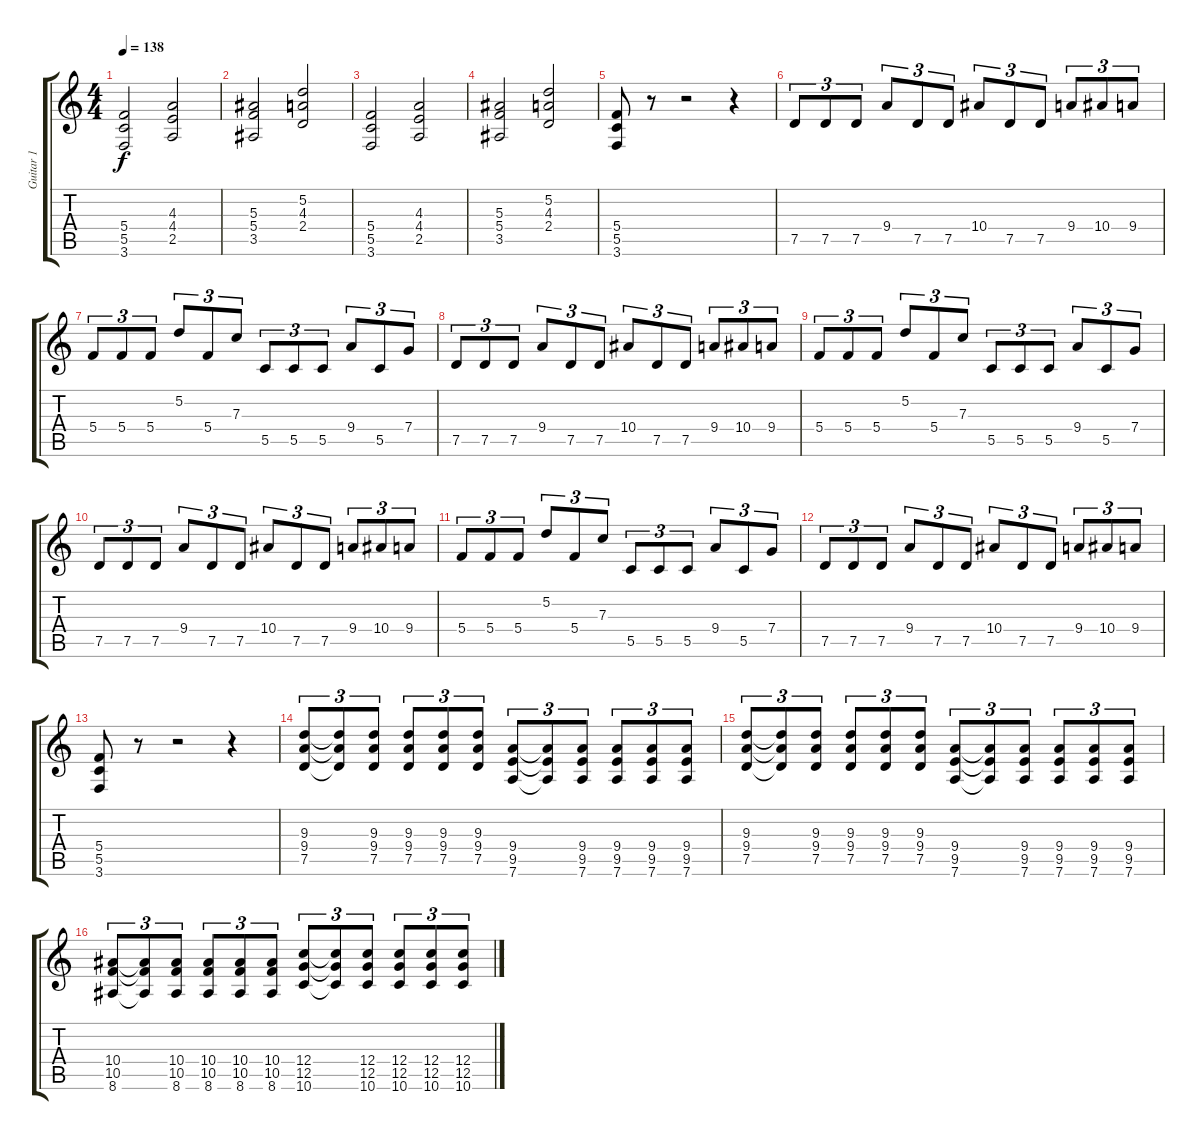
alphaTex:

\track ("Guitar 1" "Guitar 1") {instrument distortionguitar}
\staff {score tabs}
\tuning (D4 A3 F3 C3 G2 D2) {hide}
\ts (4 4)
\tempo 138
\clef g2
\ks c
(5.4 5.5 3.6).2{dy f} (4.3 4.4 2.5).2 |
(5.3 5.4 3.5).2 (5.2 4.3 2.4).2 |
(5.4 5.5 3.6).2 (4.3 4.4 2.5).2 |
(5.3 5.4 3.5).2 (5.2 4.3 2.4).2 |
(5.4 5.5 3.6).8 r.8 r.2 r.4 |
7.5.8{tu (3 2)} 7.5.8{tu (3 2)} 7.5.8{tu (3 2)} 9.4.8{tu (3 2)} 7.5.8{tu (3 2)} 7.5.8{tu (3 2)} 10.4.8{tu (3 2)} 7.5.8{tu (3 2)} 7.5.8{tu (3 2)} 9.4.8{tu (3 2)} 10.4.8{tu (3 2)} 9.4.8{tu (3 2)} |
5.4.8{tu (3 2)} 5.4.8{tu (3 2)} 5.4.8{tu (3 2)} 5.2.8{tu (3 2)} 5.4.8{tu (3 2)} 7.3.8{tu (3 2)} 5.5.8{tu (3 2)} 5.5.8{tu (3 2)} 5.5.8{tu (3 2)} 9.4.8{tu (3 2)} 5.5.8{tu (3 2)} 7.4.8{tu (3 2)} |
7.5.8{tu (3 2)} 7.5.8{tu (3 2)} 7.5.8{tu (3 2)} 9.4.8{tu (3 2)} 7.5.8{tu (3 2)} 7.5.8{tu (3 2)} 10.4.8{tu (3 2)} 7.5.8{tu (3 2)} 7.5.8{tu (3 2)} 9.4.8{tu (3 2)} 10.4.8{tu (3 2)} 9.4.8{tu (3 2)} |
5.4.8{tu (3 2)} 5.4.8{tu (3 2)} 5.4.8{tu (3 2)} 5.2.8{tu (3 2)} 5.4.8{tu (3 2)} 7.3.8{tu (3 2)} 5.5.8{tu (3 2)} 5.5.8{tu (3 2)} 5.5.8{tu (3 2)} 9.4.8{tu (3 2)} 5.5.8{tu (3 2)} 7.4.8{tu (3 2)} |
7.5.8{tu (3 2)} 7.5.8{tu (3 2)} 7.5.8{tu (3 2)} 9.4.8{tu (3 2)} 7.5.8{tu (3 2)} 7.5.8{tu (3 2)} 10.4.8{tu (3 2)} 7.5.8{tu (3 2)} 7.5.8{tu (3 2)} 9.4.8{tu (3 2)} 10.4.8{tu (3 2)} 9.4.8{tu (3 2)} |
5.4.8{tu (3 2)} 5.4.8{tu (3 2)} 5.4.8{tu (3 2)} 5.2.8{tu (3 2)} 5.4.8{tu (3 2)} 7.3.8{tu (3 2)} 5.5.8{tu (3 2)} 5.5.8{tu (3 2)} 5.5.8{tu (3 2)} 9.4.8{tu (3 2)} 5.5.8{tu (3 2)} 7.4.8{tu (3 2)} |
7.5.8{tu (3 2)} 7.5.8{tu (3 2)} 7.5.8{tu (3 2)} 9.4.8{tu (3 2)} 7.5.8{tu (3 2)} 7.5.8{tu (3 2)} 10.4.8{tu (3 2)} 7.5.8{tu (3 2)} 7.5.8{tu (3 2)} 9.4.8{tu (3 2)} 10.4.8{tu (3 2)} 9.4.8{tu (3 2)} |
(5.4 5.5 3.6).8 r.8 r.2 r.4 |
(9.3 9.4 7.5).8{tu (3 2)} (9.3{t} 9.4{t} 7.5{t}).8{tu (3 2)} (9.3 9.4 7.5).8{tu (3 2)} (9.3 9.4 7.5).8{tu (3 2)} (9.3 9.4 7.5).8{tu (3 2)} (9.3 9.4 7.5).8{tu (3 2)} (9.4 9.5 7.6).8{tu (3 2)} (9.4{t} 9.5{t} 7.6{t}).8{tu (3 2)} (9.4 9.5 7.6).8{tu (3 2)} (9.4 9.5 7.6).8{tu (3 2)} (9.4 9.5 7.6).8{tu (3 2)} (9.4 9.5 7.6).8{tu (3 2)} |
(9.3 9.4 7.5).8{tu (3 2)} (9.3{t} 9.4{t} 7.5{t}).8{tu (3 2)} (9.3 9.4 7.5).8{tu (3 2)} (9.3 9.4 7.5).8{tu (3 2)} (9.3 9.4 7.5).8{tu (3 2)} (9.3 9.4 7.5).8{tu (3 2)} (9.4 9.5 7.6).8{tu (3 2)} (9.4{t} 9.5{t} 7.6{t}).8{tu (3 2)} (9.4 9.5 7.6).8{tu (3 2)} (9.4 9.5 7.6).8{tu (3 2)} (9.4 9.5 7.6).8{tu (3 2)} (9.4 9.5 7.6).8{tu (3 2)} |
(10.4 10.5 8.6).8{tu (3 2)} (10.4{t} 10.5{t} 8.6{t}).8{tu (3 2)} (10.4 10.5 8.6).8{tu (3 2)} (10.4 10.5 8.6).8{tu (3 2)} (10.4 10.5 8.6).8{tu (3 2)} (10.4 10.5 8.6).8{tu (3 2)} (12.4 12.5 10.6).8{tu (3 2)} (12.4{t} 12.5{t} 10.6{t}).8{tu (3 2)} (12.4 12.5 10.6).8{tu (3 2)} (12.4 12.5 10.6).8{tu (3 2)} (12.4 12.5 10.6).8{tu (3 2)} (12.4 12.5 10.6).8{tu (3 2)}
